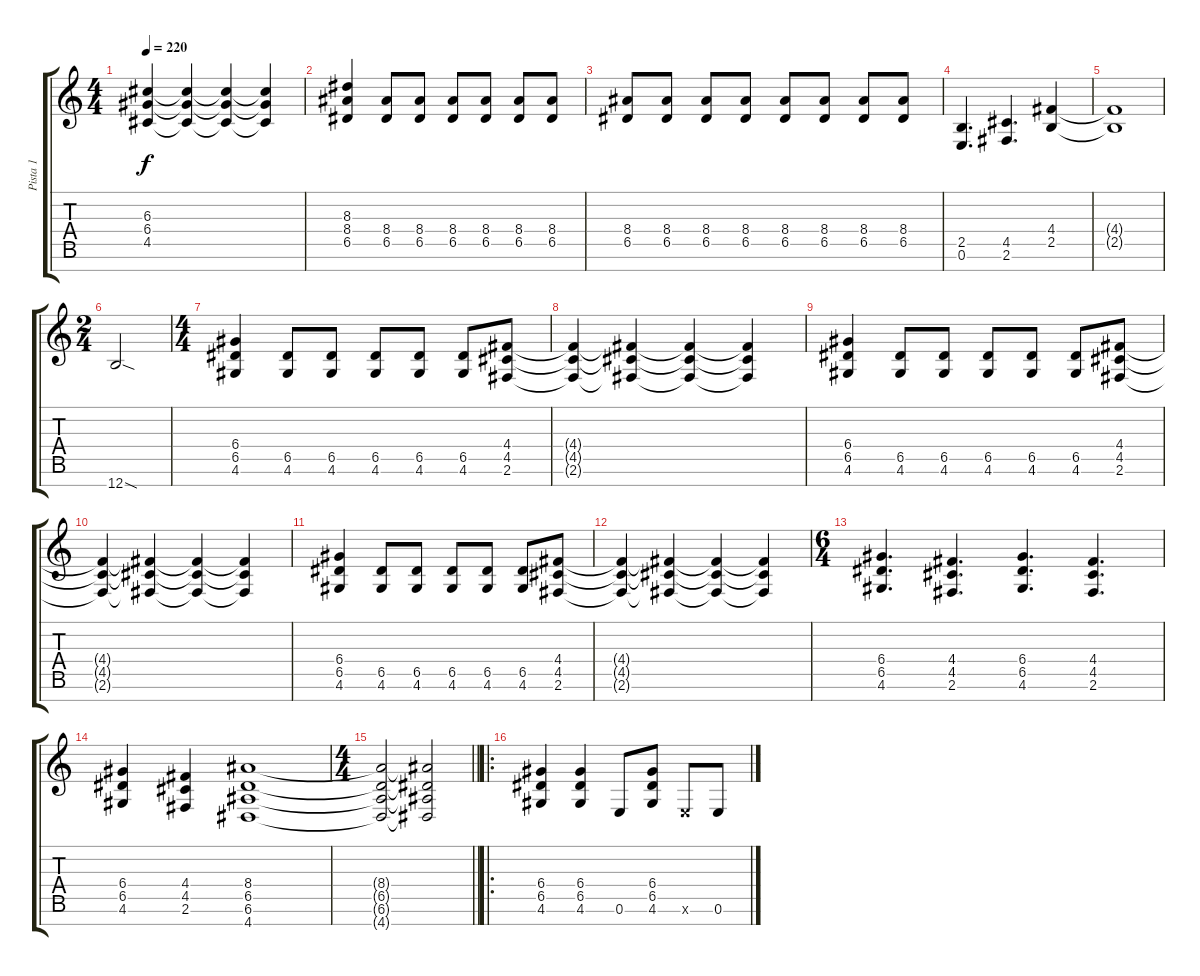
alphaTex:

\track ("Pista 1" "Pista 1") {instrument overdrivenguitar}
\staff {score tabs}
\tuning (E4 B3 G3 D3 A2 E2 B1) {hide}
\ts (4 4)
\tempo 220
\clef g2
\ks c
(6.3{t} 6.4{t} 4.5{t}).4{dy f} (6.3{t} 6.4{t} 4.5{t}).4 (6.3{t} 6.4{t} 4.5{t}).4 (6.3{t} 6.4{t} 4.5{t}).4 |
(8.3 8.4 6.5).4 (8.4 6.5).8 (8.4 6.5).8 (8.4 6.5).8 (8.4 6.5).8 (8.4 6.5).8 (8.4 6.5).8 |
(8.4 6.5).8 (8.4 6.5).8 (8.4 6.5).8 (8.4 6.5).8 (8.4 6.5).8 (8.4 6.5).8 (8.4 6.5).8 (8.4 6.5).8 |
(2.5 0.6).4{d} (4.5 2.6).4{d} (4.4 2.5).4 |
(4.4{t} 2.5{t}).1 |
\ts (2 4)
12.7{sod}.2 |
\ts (4 4)
(6.4 6.5 4.6).4 (6.5 4.6).8 (6.5 4.6).8 (6.5 4.6).8 (6.5 4.6).8 (6.5 4.6).8 (4.4 4.5 2.6).8 |
(4.4{t} 4.5{t} 2.6{t}).4 (4.4{t} 4.5{t} 2.6{t}).4 (4.4{t} 4.5{t} 2.6{t}).4 (4.4{t} 4.5{t} 2.6{t}).4 |
(6.4 6.5 4.6).4 (6.5 4.6).8 (6.5 4.6).8 (6.5 4.6).8 (6.5 4.6).8 (6.5 4.6).8 (4.4 4.5 2.6).8 |
(4.4{t} 4.5{t} 2.6{t}).4 (4.4{t} 4.5{t} 2.6{t}).4 (4.4{t} 4.5{t} 2.6{t}).4 (4.4{t} 4.5{t} 2.6{t}).4 |
(6.4 6.5 4.6).4 (6.5 4.6).8 (6.5 4.6).8 (6.5 4.6).8 (6.5 4.6).8 (6.5 4.6).8 (4.4 4.5 2.6).8 |
(4.4{t} 4.5{t} 2.6{t}).4 (4.4{t} 4.5{t} 2.6{t}).4 (4.4{t} 4.5{t} 2.6{t}).4 (4.4{t} 4.5{t} 2.6{t}).4 |
\ts (6 4)
(6.4 6.5 4.6).4{d} (4.4 4.5 2.6).4{d} (6.4 6.5 4.6).4{d} (4.4 4.5 2.6).4{d} |
(6.4 6.5 4.6).4 (4.4 4.5 2.6).4 (8.4 6.5 6.6 4.7).1 |
\ts (4 4)
\barLineRight lightlight
(8.4{t} 6.5{t} 6.6{t} 4.7{t}).2 (8.4{t} 6.5{t} 6.6{t} 4.7{t}).2 |
\ro
(6.4 6.5 4.6).4 (6.4 6.5 4.6).4 0.6.8 (6.4 6.5 4.6).8 0.6{x}.8 0.6.8
